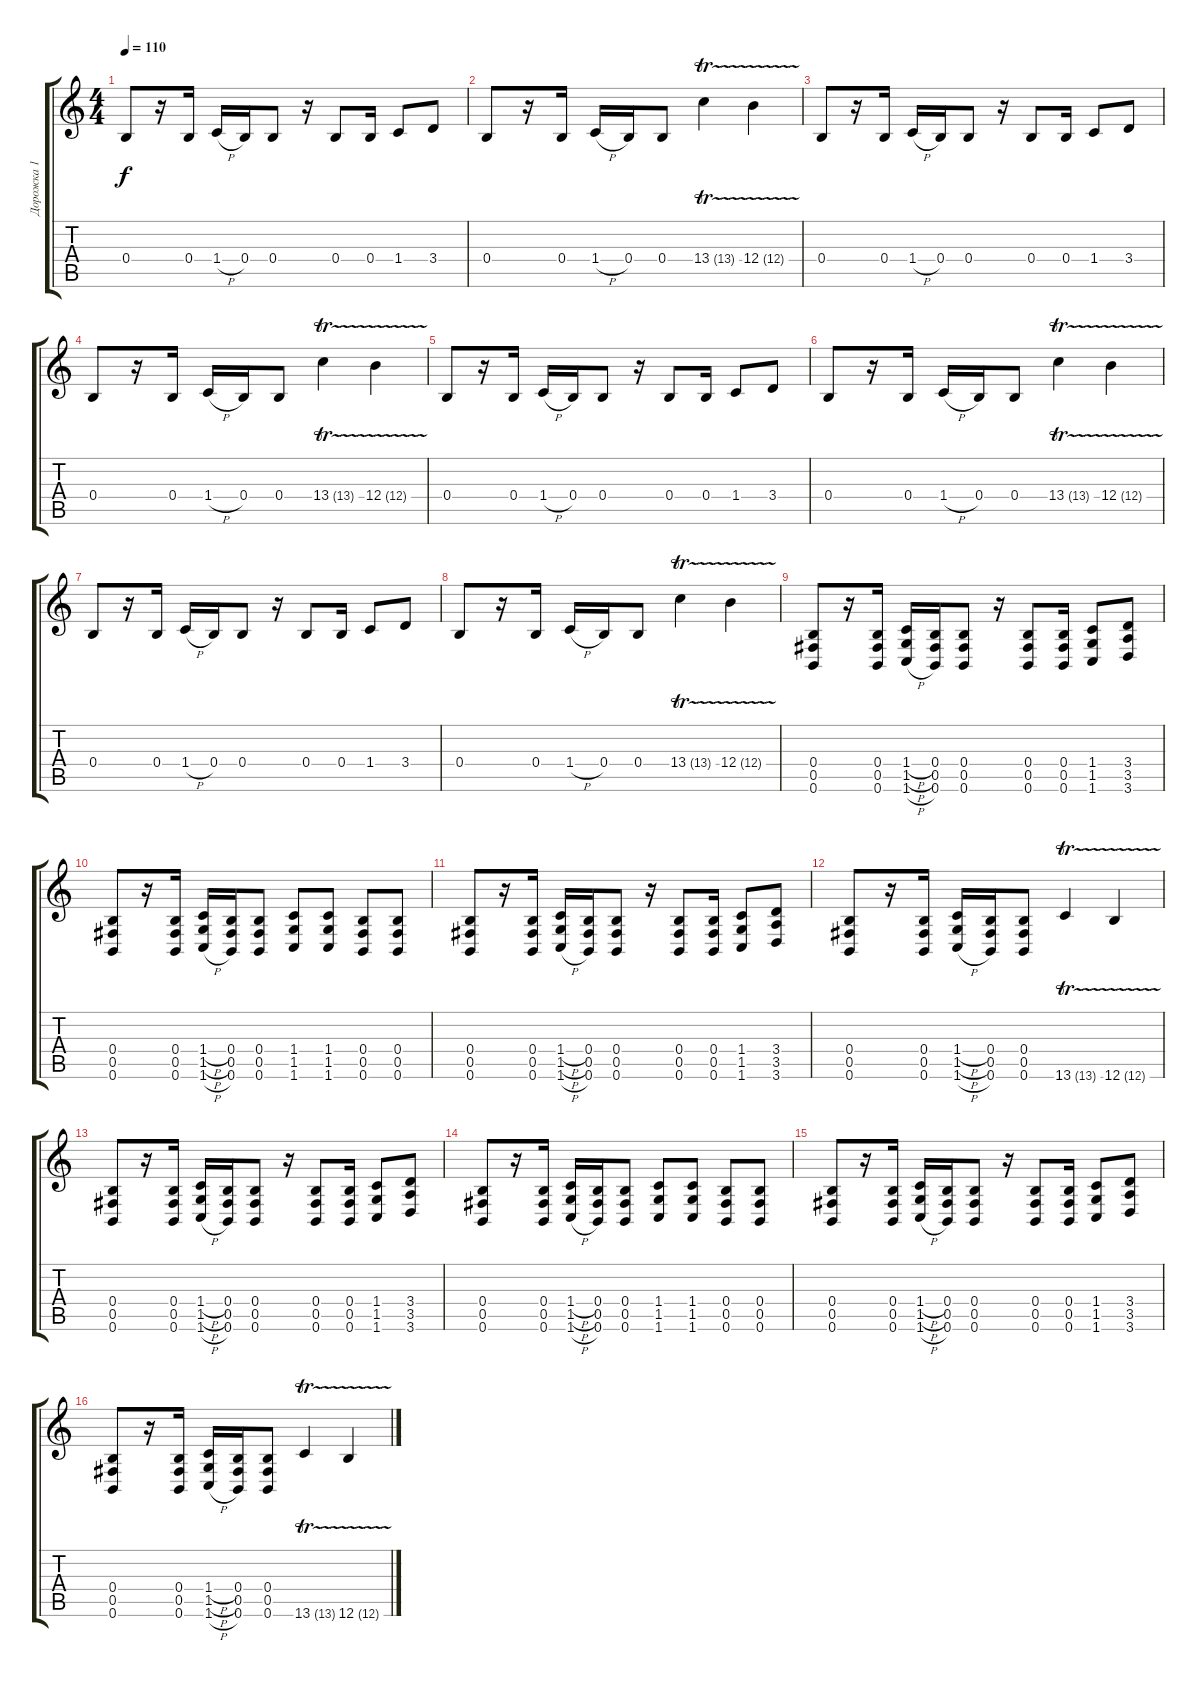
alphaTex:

\track ("Дорожка 1" "Дорожка 1") {instrument distortionguitar}
\staff {score tabs}
\tuning (Db4 Ab3 E3 B2 Gb2 B1) {hide}
\ts (4 4)
\tempo 110
\clef g2
\ks c
0.4.8{dy f instrument distortionguitar} r.16 0.4.16 1.4{h}.16 0.4.16 0.4.8 r.16 0.4.8 0.4.16 1.4.8 3.4.8 |
0.4.8 r.16 0.4.16 1.4{h}.16 0.4.16 0.4.8 13.4{tr (13 32)}.4 12.4{tr (12 32)}.4 |
0.4.8 r.16 0.4.16 1.4{h}.16 0.4.16 0.4.8 r.16 0.4.8 0.4.16 1.4.8 3.4.8 |
0.4.8 r.16 0.4.16 1.4{h}.16 0.4.16 0.4.8 13.4{tr (13 32)}.4 12.4{tr (12 32)}.4 |
0.4.8 r.16 0.4.16 1.4{h}.16 0.4.16 0.4.8 r.16 0.4.8 0.4.16 1.4.8 3.4.8 |
0.4.8 r.16 0.4.16 1.4{h}.16 0.4.16 0.4.8 13.4{tr (13 32)}.4 12.4{tr (12 32)}.4 |
0.4.8 r.16 0.4.16 1.4{h}.16 0.4.16 0.4.8 r.16 0.4.8 0.4.16 1.4.8 3.4.8 |
0.4.8 r.16 0.4.16 1.4{h}.16 0.4.16 0.4.8 13.4{tr (13 32)}.4 12.4{tr (12 32)}.4 |
(0.4 0.5 0.6).8 r.16 (0.4 0.5 0.6).16 (1.4{h} 1.5{h} 1.6{h}).16 (0.4 0.5 0.6).16 (0.4 0.5 0.6).8 r.16 (0.4 0.5 0.6).8 (0.4 0.5 0.6).16 (1.4 1.5 1.6).8 (3.4 3.5 3.6).8 |
(0.4 0.5 0.6).8 r.16 (0.4 0.5 0.6).16 (1.4{h} 1.5{h} 1.6{h}).16 (0.4 0.5 0.6).16 (0.4 0.5 0.6).8 (1.4 1.5 1.6).8 (1.4 1.5 1.6).8 (0.4 0.5 0.6).8 (0.4 0.5 0.6).8 |
(0.4 0.5 0.6).8 r.16 (0.4 0.5 0.6).16 (1.4{h} 1.5{h} 1.6{h}).16 (0.4 0.5 0.6).16 (0.4 0.5 0.6).8 r.16 (0.4 0.5 0.6).8 (0.4 0.5 0.6).16 (1.4 1.5 1.6).8 (3.4 3.5 3.6).8 |
(0.4 0.5 0.6).8 r.16 (0.4 0.5 0.6).16 (1.4{h} 1.5{h} 1.6{h}).16 (0.4 0.5 0.6).16 (0.4 0.5 0.6).8 13.6{tr (13 32)}.4 12.6{tr (12 32)}.4 |
(0.4 0.5 0.6).8 r.16 (0.4 0.5 0.6).16 (1.4{h} 1.5{h} 1.6{h}).16 (0.4 0.5 0.6).16 (0.4 0.5 0.6).8 r.16 (0.4 0.5 0.6).8 (0.4 0.5 0.6).16 (1.4 1.5 1.6).8 (3.4 3.5 3.6).8 |
(0.4 0.5 0.6).8 r.16 (0.4 0.5 0.6).16 (1.4{h} 1.5{h} 1.6{h}).16 (0.4 0.5 0.6).16 (0.4 0.5 0.6).8 (1.4 1.5 1.6).8 (1.4 1.5 1.6).8 (0.4 0.5 0.6).8 (0.4 0.5 0.6).8 |
(0.4 0.5 0.6).8 r.16 (0.4 0.5 0.6).16 (1.4{h} 1.5{h} 1.6{h}).16 (0.4 0.5 0.6).16 (0.4 0.5 0.6).8 r.16 (0.4 0.5 0.6).8 (0.4 0.5 0.6).16 (1.4 1.5 1.6).8 (3.4 3.5 3.6).8 |
(0.4 0.5 0.6).8 r.16 (0.4 0.5 0.6).16 (1.4{h} 1.5{h} 1.6{h}).16 (0.4 0.5 0.6).16 (0.4 0.5 0.6).8 13.6{tr (13 32)}.4 12.6{tr (12 32)}.4
